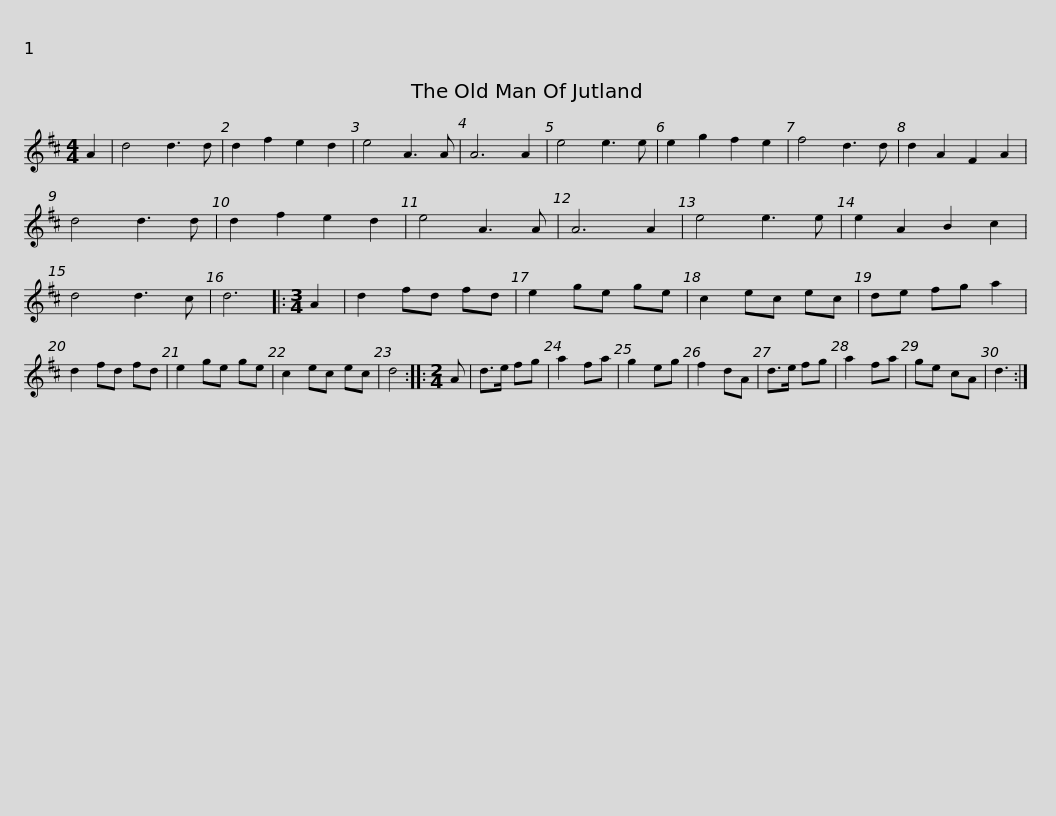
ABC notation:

X:1
L:1/8
M:4/4
I:linebreak $
K:D
V:1 treble
V:1
 A2 | d4 d3 d | d2 f2 e2 d2 | e4 A3 A | A6 A2 | %5
 e4 e3 e | e2 g2 f2 e2 | f4 d3 d | d2 A2 F2 A2 | d4 d3 d | %10
 d2 f2 e2 d2 |$ e4 A3 A | A6 A2 | e4 e3 e | e2 A2 B2 c2 | %15
 d4 d3 c | d6 |:[M:3/4] A2 | d2 fd fd | e2 ge ge | %20
 c2 ec ec |$ de fg a2 | d2 fd fd | e2 ge ge | c2 ec ec | %25
 d4 ::[M:2/4] A | d>e fg | a2 fa | g2 eg | %30
 f2 dA |$ d>e fg | a2 fa | ge cA | d3 :| %35
